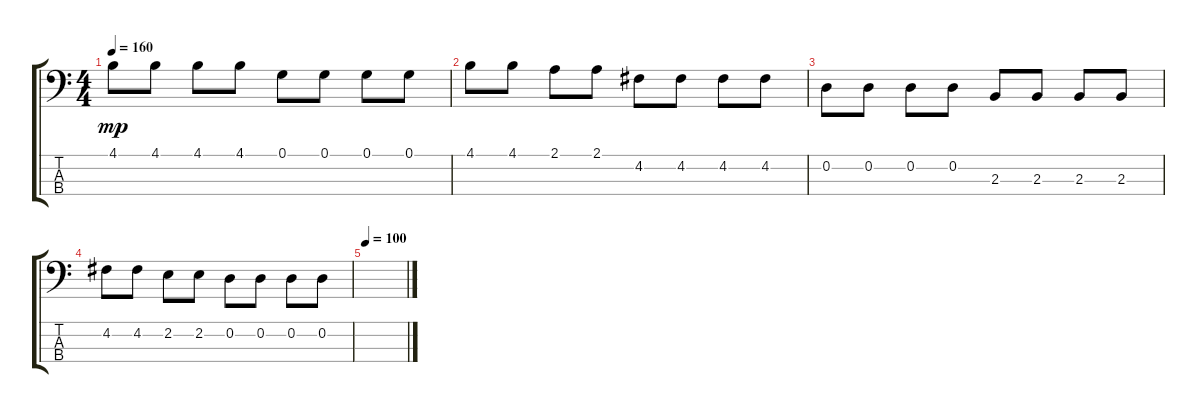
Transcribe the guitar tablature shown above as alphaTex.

\track "" {instrument electricbasspick}
\staff {score tabs}
\tuning (G2 D2 A1 E1) {hide}
\ts (4 4)
\tempo 160
\clef f4
\ks c
4.1.8{dy mp} 4.1.8 4.1.8 4.1.8 0.1.8 0.1.8 0.1.8 0.1.8 |
4.1.8 4.1.8 2.1.8 2.1.8 4.2.8 4.2.8 4.2.8 4.2.8 |
0.2.8 0.2.8 0.2.8 0.2.8 2.3.8 2.3.8 2.3.8 2.3.8 |
4.2.8 4.2.8 2.2.8 2.2.8 0.2.8 0.2.8 0.2.8 0.2.8 |
\tempo 100
